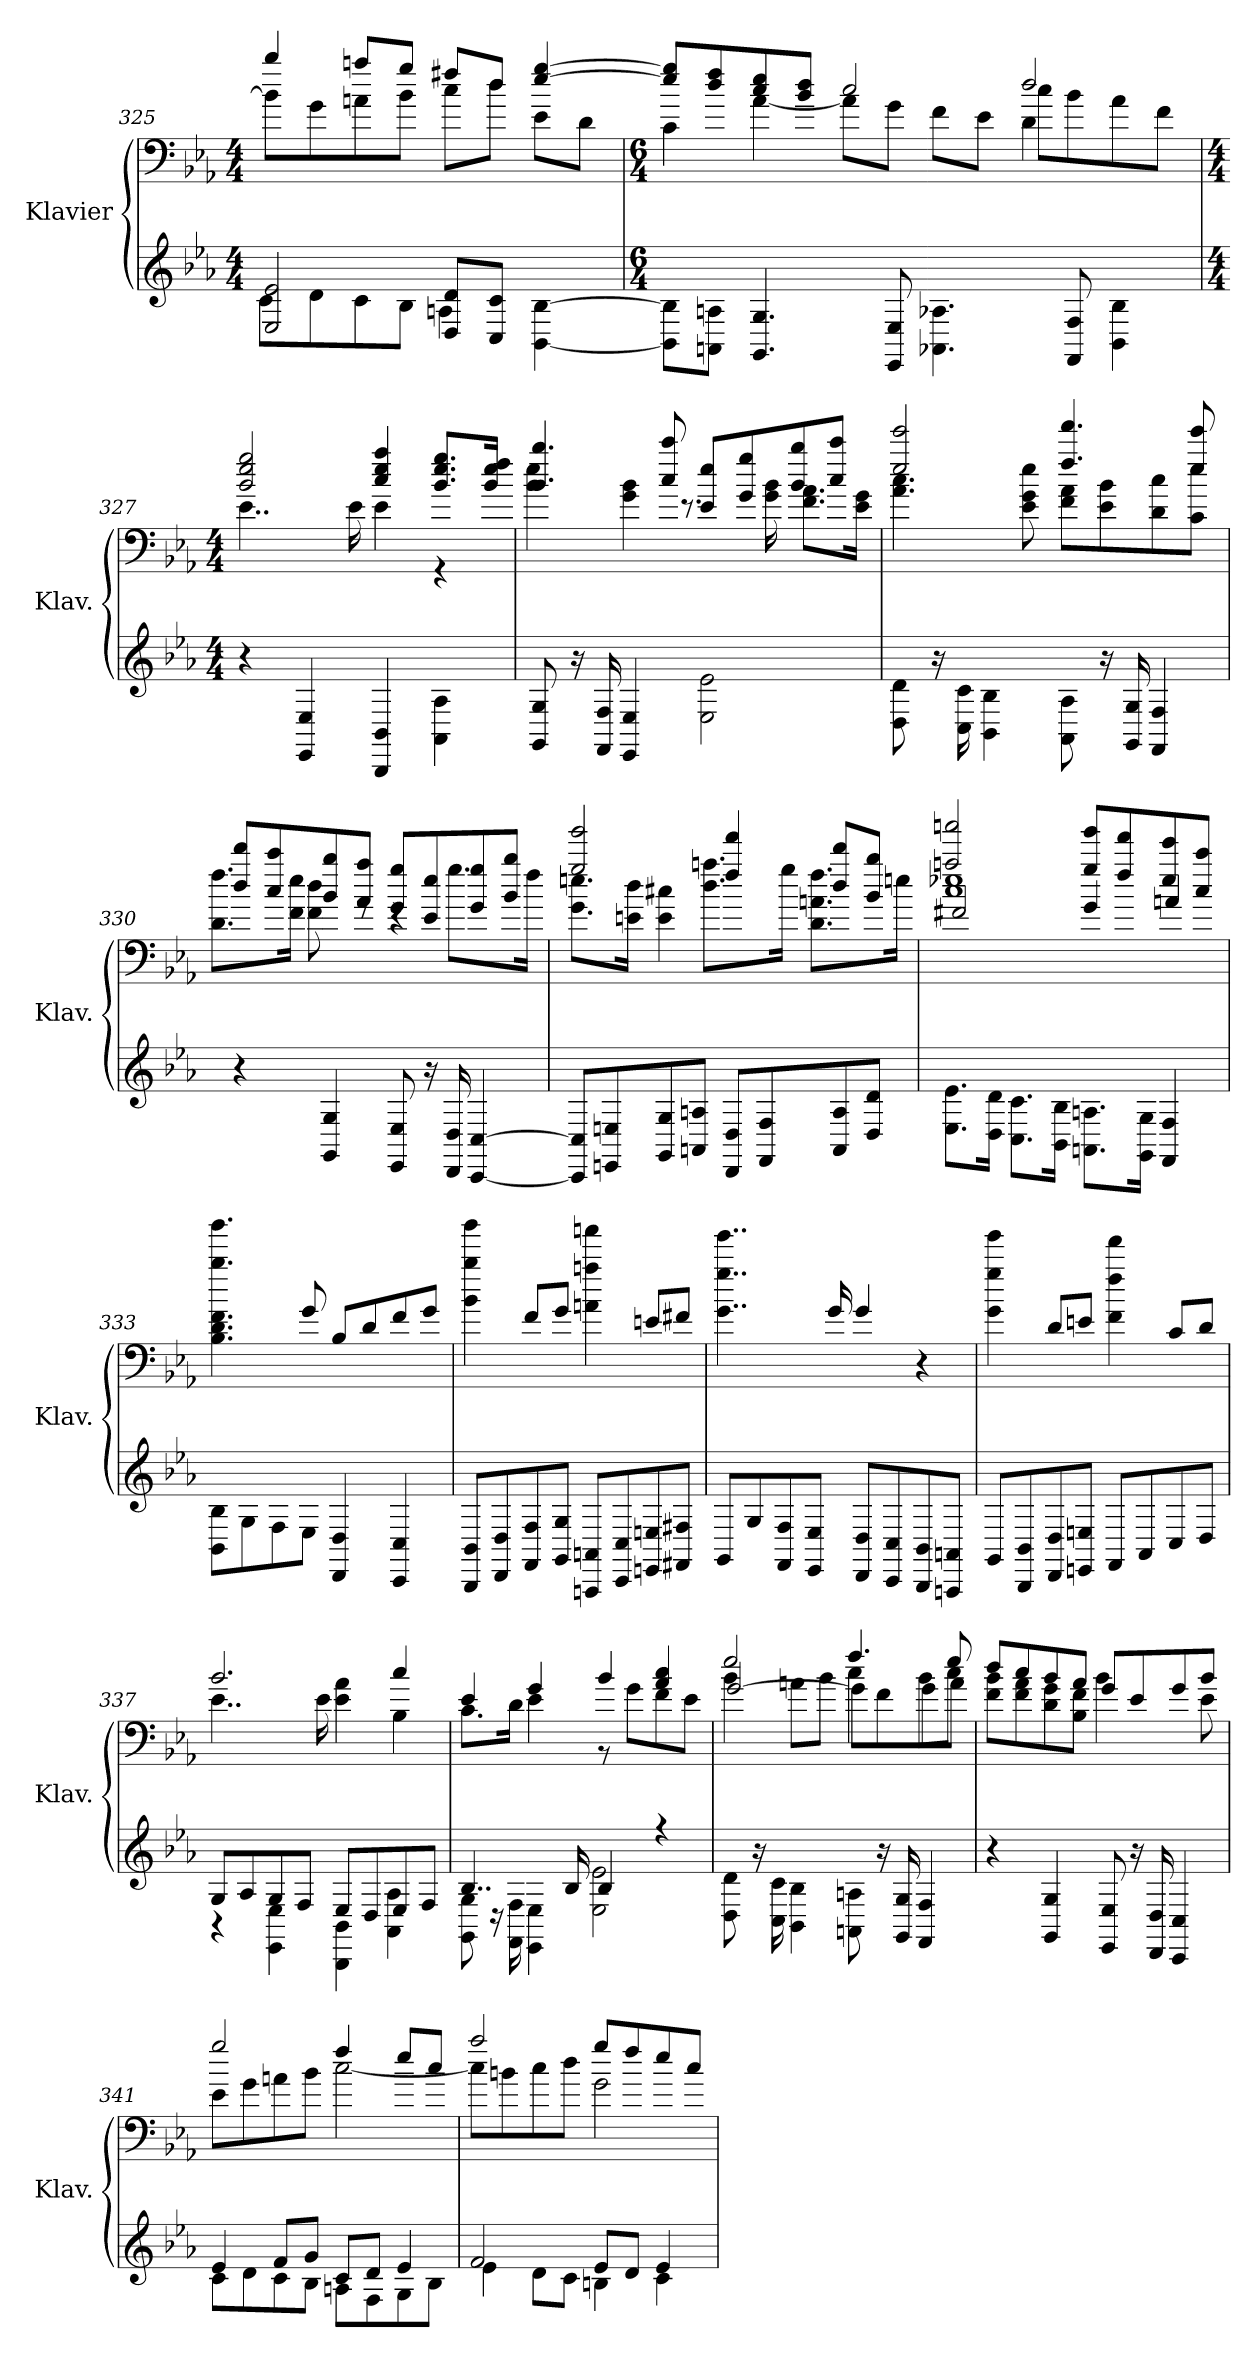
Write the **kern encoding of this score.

**kern	**kern
*part1	*part1
*staff2	*staff1
*I"Klavier	*
*I'Klav.	*
!!LO:PB:g=z
*clefG2	*clefF4
*k[b-e-a-]	*k[b-e-a-]
*M4/4	*M4/4
=325	=325
*^	*^
*	*	*	*^
2E-/ 2e-/	8c\L	4bb-/	2.ryy	8b-\L]
.	8d\	.	.	8g\
.	8c\	8aan/L	.	8an\
.	8B-\J	8gg/J	.	8b-\J
8D/ 8d/L	4An\	8ff#X/L	.	8cc\L
8C/ 8c/J	.	8dd/J	.	8dd\J
[4BB-\ [4B-\	4ryy	[4ee-/ [4gg/	8e-\L	4ryy
.	.	.	8d\J	.
*v	*v	*	*	*
=326	=326	=326	=326
*M6/4	*M6/4	*	*
8BB-\] 8B-\]L	8ee-/] 8gg/]L	4c\	1ryy
8AAn\ 8An\J	8dd/ 8ff/	.	.
4.GG/ 4.G/	8cc/ 8ee-/	[4a-\	.
.	8b-/ 8dd/J	.	.
.	2cc/	8a-\L]	.
8EE-/ 8E-/	.	8g\J	.
4.AA-X\ 4.A-X\	.	8f\L	.
.	.	8e-\J	.
.	2dd/	4d\	8cc\L
8FF/ 8F/	.	.	8b-\
4BB-\ 4B-\	.	4ryy	8a-\
.	.	.	8f\J
*	*v	*v	*v
=327	=327
*M4/4	*M4/4
*	*^
4r	2b-/ 2ee-/ 2gg/	4..e-\
4EE-/ 4E-/	.	.
.	.	16e-\
4BBB-/ 4BB-/	4cc/ 4ee-/ 4aa-/	4e-\
4AA-\ 4A-\	8.b-/ 8.ee-/ 8.gg/L	4r
.	16b-/ 16ee-/ 16ff/Jk	.
=328	=328	=328
8GG/ 8G/	4.b-/ 4.bb-/	4b-\ 4ee-\
16r	.	.
16FF/ 16F/	.	.
4EE-/ 4E-/	.	4g\ 4b-\
.	8cc/ 8ccc/	.
2E-\ 2e-\	8e-/ 8ee-/L	8.re
.	8g/ 8gg/	.
.	.	16g\ 16b-\
.	8b-/ 8bb-/	8.f\ 8.a-\L
.	8cc/ 8ccc/J	.
.	.	16e-\ 16g\Jk
=329	=329	=329
8D\ 8d\	2ee-/ 2eee-/	4.a-\ 4.cc\
16r	.	.
16C\ 16c\	.	.
4BB-\ 4B-\	.	.
.	.	8e-\ 8g\ 8ee-\
8AA-\ 8A-\	4.ff/ 4.fff/	8f\ 8a-\L
16r	.	8e-\ 8b-\
16GG/ 16G/	.	.
4FF/ 4F/	.	8d\ 8cc\
.	8ee-/ 8eee-/	8c\ 8ee-\J
!!LO:LB:g=z	!!
=330	=330	=330
4r	8dd/ 8ddd/L	8.d\ 8.ff\L
.	8cc/ 8ccc/	.
.	.	16f\ 16ee-\Jk
4GG/ 4G/	8b-/ 8bb-/	8f\ 8dd\
.	8a-/ 8aa-/J	8rg
8EE-/ 8E-/	8g/ 8gg/L	4re
16r	8e-/ 8ee-/	.
16DD/ 16D/	.	.
[4CC/ [4C/	8g/ 8gg/	8.gg\L
.	8b-/ 8bb-/J	.
.	.	16ff\Jk
=331	=331	=331
8CC/] 8C/]L	2gg/ 2ggg/	8.g\ 8.een\L
8EEn/ 8En/	.	.
.	.	16en\ 16dd\Jk
8GG/ 8G/	.	4e\ 4cc#X\
8AAn/ 8An/J	.	.
8DD/ 8D/L	4ff/ 4fff/	8.dd\ 8.aan\L
8FF/ 8F/	.	.
.	.	16gg\Jk
8AA/ 8A/	8dd/ 8ddd/L	8.d\ 8.an\ 8.ff\L
8D/ 8d/J	8b-/ 8bb-/J	.
.	.	16een\Jk
=332	=332	=332
*	*	*^
8.E-\ 8.e-\L	2aan/ 2aaan/	1cc 1ee-X	2f#X/
16D\ 16d\Jk	.	.	.
8.C\ 8.c\L	.	.	.
16BB-\ 16B-\Jk	.	.	.
8.AAn\ 8.An\L	8gg/ 8ggg/L	.	4g/
.	8ff/ 8fff/	.	.
16GG\ 16G\Jk	.	.	.
4FF/ 4F/	8ee-/ 8eee-/	.	4an/
.	8cc/ 8ccc/J	.	.
*	*v	*v	*v
=333	=333
8BB-\ 8B-\L	4.B-\ 4.d\ 4.f\ 4.bb-\ 4.bbb-\
8G\	.
8F\	.
8E-\J	8g/
4DD/ 4D/	8B-/L
.	8d/
4CC/ 4C/	8f/
.	8g/J
=334	=334
8BBB-/ 8BB-/L	4b-\ 4bb-\ 4bbb-\
8DD/ 8D/	.
8FF/ 8F/	8f/L
8GG/ 8G/J	8g/J
8AAAn/ 8AAn/L	4an\ 4aan\ 4aaan\
8CC/ 8C/	.
8EEn/ 8En/	8en/L
8FF#X/ 8F#X/J	8f#X/J
!!LO:LB:g=z
=335	=335
8GG/L	4..g\ 4..gg\ 4..ggg\
8G/	.
8FF/ 8F/	.
8EE-/ 8E-/J	.
.	16g/
8DD/ 8D/L	4g/
8CC/ 8C/	.
8BBB-/ 8BB-/	4r
8AAAn/ 8AAn/J	.
=336	=336
8GG/L	4g\ 4gg\ 4ggg\
8BBB-/ 8BB-/	.
8DD/ 8D/	8d/L
8EEn/ 8En/J	8en/J
8FF/L	4f\ 4ff\ 4fff\
8AA-/	.
8C/	8c/L
8D/J	8d/J
=337	=337
*^	*^
8G/L	4r	2.b-/	4..e-\
8A-/	.	.	.
8G/	4EE-\ 4E-\	.	.
8F/J	.	.	.
.	.	.	16e-\
8E-/L	4BBB-\ 4BB-\	.	4e-\ 4a-\
8D/	.	.	.
8E-/	4AA-\ 4A-\	4cc/	4B-\
8F/J	.	.	.
=338	=338	=338	=338
4..B-/	8GG\ 8G\	4e-/	8.c\L
.	16r	.	.
.	16FF\ 16F\	.	16d\Jk
.	4EE-\ 4E-\	4g/	4e-\
16B-/	.	.	.
4B-/	2E-\ 2e-\	4b-/	8r
.	.	.	8g\L
4r	.	4a-/ 4cc/	8f\
.	.	.	8e-\J
*v	*v	*	*
=339	=339	=339
*	*	*^
8D\ 8d\	2ee-/	4b-\	[2g/
16r	.	.	.
16C\ 16c\	.	.	.
4BB-\ 4B-\	.	8an\L	.
.	.	8b-\J	.
8AAn\ 8An\	4.ff/	4cc\	8g\L]
16r	.	.	8f\
16GG/ 16G/	.	.	.
4FF/ 4F/	.	8b-\L	8g\
.	8ee-/	8cc\J	8a\J
*	*	*v	*v
!!LO:LB:g=z
=340	=340	=340
4r	8dd/L	8f\ 8b-\L
.	8cc/	8f\ 8a-\
4GG/ 4G/	8b-/	8d\ 8g\
.	8a-/J	8B-\ 8f\J
8EE-/ 8E-/	8g/L	4b-\
16r	8e-/	.
16DD/ 16D/	.	.
4CC/ 4C/	8g/	8ryy
.	8b-/J	8e-\
=341	=341	=341
*^	*	*
4e-/	8c\L	2gg/	8e-\L
.	8d\	.	8g\
8f/L	8c\	.	8an\
8g/J	8B-\J	.	8b-\J
8c/L	8An\L	4ff/	[2cc\
8d/J	8F\	.	.
4e-/	8G\	8ee-/L	.
.	8B-\J	8cc/J	.
=342	=342	=342	=342
2f/	4e-\	2aa-/	8cc\L]
.	.	.	8bn\
.	8d\L	.	8cc\
.	8c\J	.	8dd\J
8e-/L	4Bn\	8gg/L	2g\
8d/J	.	8ff/	.
4e-/	4c\	8ee-/	.
.	.	8cc/J	.
*v	*v	*	*
*	*v	*v
=	=
*-	*-
